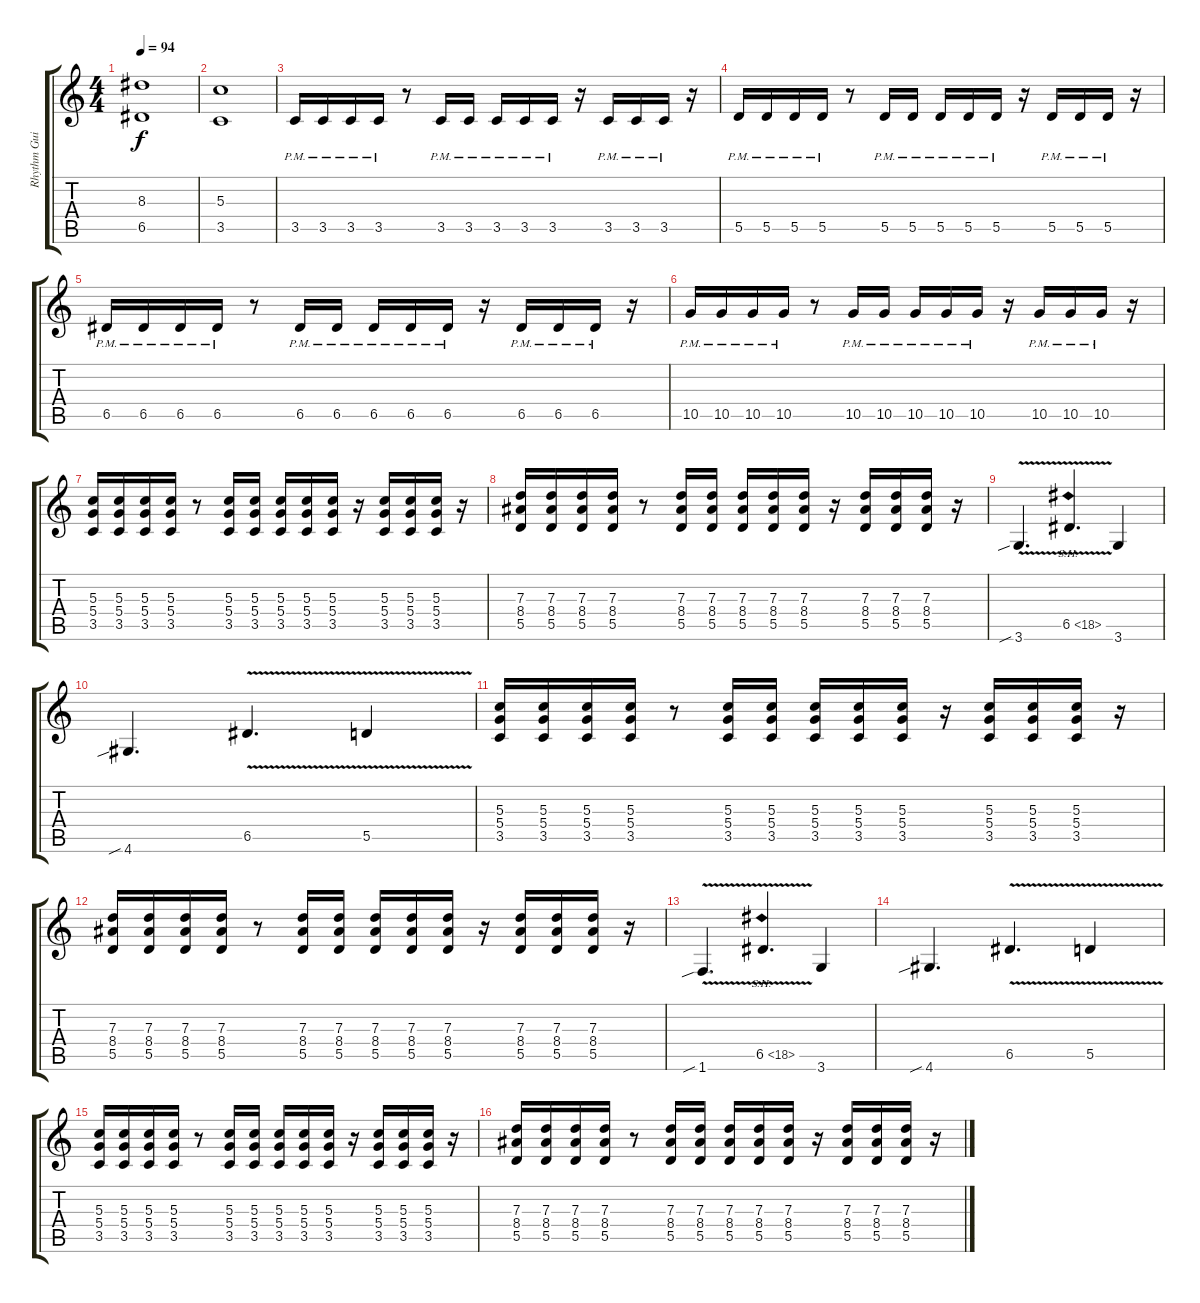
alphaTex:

\track ("Rhythm Guitar" "Rhythm Gui") {instrument overdrivenguitar}
\staff {score tabs}
\tuning (E4 B3 G3 D3 A2 E2) {hide}
\ts (4 4)
\tempo 94
\clef g2
\ks c
(8.3 6.5).1{dy f} |
(5.3 3.5).1 |
3.5{pm}.16 3.5{pm}.16 3.5{pm}.16 3.5{pm}.16 r.8 3.5{pm}.16 3.5{pm}.16 3.5{pm}.16 3.5{pm}.16 3.5{pm}.16 r.16 3.5{pm}.16 3.5{pm}.16 3.5{pm}.16 r.16 |
5.5{pm}.16 5.5{pm}.16 5.5{pm}.16 5.5{pm}.16 r.8 5.5{pm}.16 5.5{pm}.16 5.5{pm}.16 5.5{pm}.16 5.5{pm}.16 r.16 5.5{pm}.16 5.5{pm}.16 5.5{pm}.16 r.16 |
6.5{pm}.16 6.5{pm}.16 6.5{pm}.16 6.5{pm}.16 r.8 6.5{pm}.16 6.5{pm}.16 6.5{pm}.16 6.5{pm}.16 6.5{pm}.16 r.16 6.5{pm}.16 6.5{pm}.16 6.5{pm}.16 r.16 |
10.5{pm}.16 10.5{pm}.16 10.5{pm}.16 10.5{pm}.16 r.8 10.5{pm}.16 10.5{pm}.16 10.5{pm}.16 10.5{pm}.16 10.5{pm}.16 r.16 10.5{pm}.16 10.5{pm}.16 10.5{pm}.16 r.16 |
(5.3 5.4 3.5).16 (5.3 5.4 3.5).16 (5.3 5.4 3.5).16 (5.3 5.4 3.5).16 r.8 (5.3 5.4 3.5).16 (5.3 5.4 3.5).16 (5.3 5.4 3.5).16 (5.3 5.4 3.5).16 (5.3 5.4 3.5).16 r.16 (5.3 5.4 3.5).16 (5.3 5.4 3.5).16 (5.3 5.4 3.5).16 r.16 |
(7.3 8.4 5.5).16 (7.3 8.4 5.5).16 (7.3 8.4 5.5).16 (7.3 8.4 5.5).16 r.8 (7.3 8.4 5.5).16 (7.3 8.4 5.5).16 (7.3 8.4 5.5).16 (7.3 8.4 5.5).16 (7.3 8.4 5.5).16 r.16 (7.3 8.4 5.5).16 (7.3 8.4 5.5).16 (7.3 8.4 5.5).16 r.16 |
3.6{v sib}.4{d} 6.5{sh 12 v}.4{d} 3.6.4 |
4.6{sib}.4{d} 6.5{v}.4{d} 5.5{v}.4 |
(5.3 5.4 3.5).16 (5.3 5.4 3.5).16 (5.3 5.4 3.5).16 (5.3 5.4 3.5).16 r.8 (5.3 5.4 3.5).16 (5.3 5.4 3.5).16 (5.3 5.4 3.5).16 (5.3 5.4 3.5).16 (5.3 5.4 3.5).16 r.16 (5.3 5.4 3.5).16 (5.3 5.4 3.5).16 (5.3 5.4 3.5).16 r.16 |
(7.3 8.4 5.5).16 (7.3 8.4 5.5).16 (7.3 8.4 5.5).16 (7.3 8.4 5.5).16 r.8 (7.3 8.4 5.5).16 (7.3 8.4 5.5).16 (7.3 8.4 5.5).16 (7.3 8.4 5.5).16 (7.3 8.4 5.5).16 r.16 (7.3 8.4 5.5).16 (7.3 8.4 5.5).16 (7.3 8.4 5.5).16 r.16 |
1.6{v sib}.4{d} 6.5{sh 12 v}.4{d} 3.6.4 |
4.6{sib}.4{d} 6.5{v}.4{d} 5.5{v}.4 |
(5.3 5.4 3.5).16 (5.3 5.4 3.5).16 (5.3 5.4 3.5).16 (5.3 5.4 3.5).16 r.8 (5.3 5.4 3.5).16 (5.3 5.4 3.5).16 (5.3 5.4 3.5).16 (5.3 5.4 3.5).16 (5.3 5.4 3.5).16 r.16 (5.3 5.4 3.5).16 (5.3 5.4 3.5).16 (5.3 5.4 3.5).16 r.16 |
(7.3 8.4 5.5).16 (7.3 8.4 5.5).16 (7.3 8.4 5.5).16 (7.3 8.4 5.5).16 r.8 (7.3 8.4 5.5).16 (7.3 8.4 5.5).16 (7.3 8.4 5.5).16 (7.3 8.4 5.5).16 (7.3 8.4 5.5).16 r.16 (7.3 8.4 5.5).16 (7.3 8.4 5.5).16 (7.3 8.4 5.5).16 r.16
